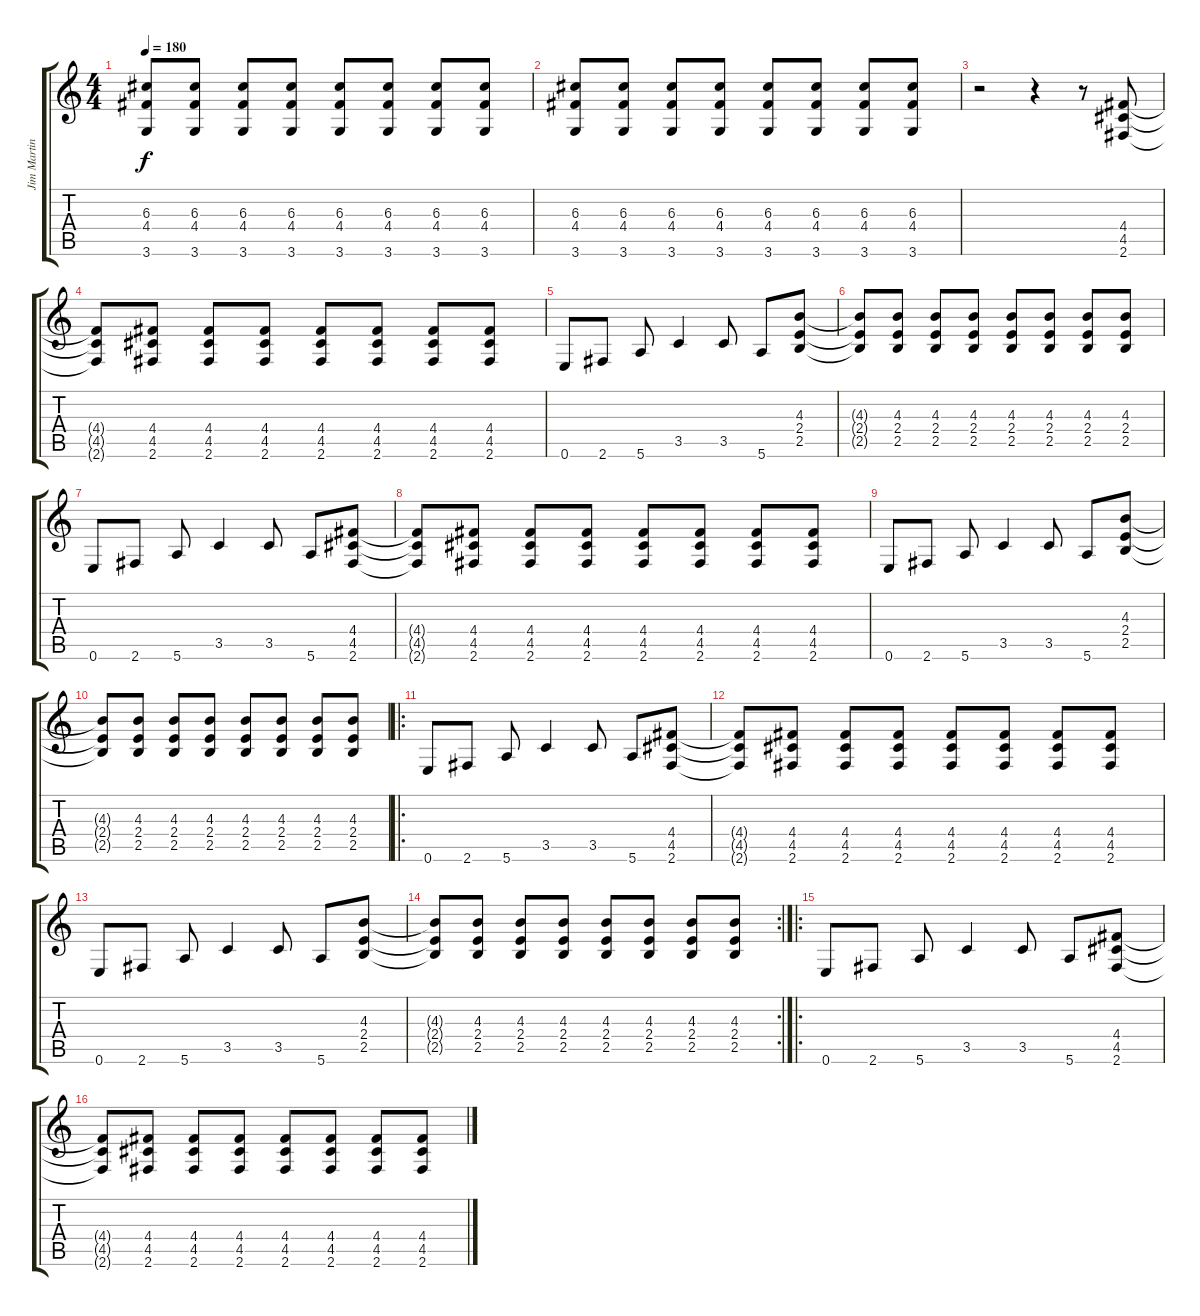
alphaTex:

\track ("Jim Martin 2" "Jim Martin") {instrument distortionguitar}
\staff {score tabs}
\tuning (E4 B3 G3 D3 A2 E2) {hide}
\ts (4 4)
\tempo 180
\clef g2
\ks c
(6.3 4.4 3.6).8{dy f} (6.3 4.4 3.6).8 (6.3 4.4 3.6).8 (6.3 4.4 3.6).8 (6.3 4.4 3.6).8 (6.3 4.4 3.6).8 (6.3 4.4 3.6).8 (6.3 4.4 3.6).8 |
(6.3 4.4 3.6).8 (6.3 4.4 3.6).8 (6.3 4.4 3.6).8 (6.3 4.4 3.6).8 (6.3 4.4 3.6).8 (6.3 4.4 3.6).8 (6.3 4.4 3.6).8 (6.3 4.4 3.6).8 |
r.2 r.4 r.8 (4.4 4.5 2.6).8 |
(4.4{t} 4.5{t} 2.6{t}).8 (4.4 4.5 2.6).8 (4.4 4.5 2.6).8 (4.4 4.5 2.6).8 (4.4 4.5 2.6).8 (4.4 4.5 2.6).8 (4.4 4.5 2.6).8 (4.4 4.5 2.6).8 |
0.6.8 2.6.8 5.6.8 3.5.4 3.5.8 5.6.8 (4.3 2.4 2.5).8 |
(4.3{t} 2.4{t} 2.5{t}).8 (4.3 2.4 2.5).8 (4.3 2.4 2.5).8 (4.3 2.4 2.5).8 (4.3 2.4 2.5).8 (4.3 2.4 2.5).8 (4.3 2.4 2.5).8 (4.3 2.4 2.5).8 |
0.6.8 2.6.8 5.6.8 3.5.4 3.5.8 5.6.8 (4.4 4.5 2.6).8 |
(4.4{t} 4.5{t} 2.6{t}).8 (4.4 4.5 2.6).8 (4.4 4.5 2.6).8 (4.4 4.5 2.6).8 (4.4 4.5 2.6).8 (4.4 4.5 2.6).8 (4.4 4.5 2.6).8 (4.4 4.5 2.6).8 |
0.6.8 2.6.8 5.6.8 3.5.4 3.5.8 5.6.8 (4.3 2.4 2.5).8 |
(4.3{t} 2.4{t} 2.5{t}).8 (4.3 2.4 2.5).8 (4.3 2.4 2.5).8 (4.3 2.4 2.5).8 (4.3 2.4 2.5).8 (4.3 2.4 2.5).8 (4.3 2.4 2.5).8 (4.3 2.4 2.5).8 |
\ro
0.6.8 2.6.8 5.6.8 3.5.4 3.5.8 5.6.8 (4.4 4.5 2.6).8 |
(4.4{t} 4.5{t} 2.6{t}).8 (4.4 4.5 2.6).8 (4.4 4.5 2.6).8 (4.4 4.5 2.6).8 (4.4 4.5 2.6).8 (4.4 4.5 2.6).8 (4.4 4.5 2.6).8 (4.4 4.5 2.6).8 |
0.6.8 2.6.8 5.6.8 3.5.4 3.5.8 5.6.8 (4.3 2.4 2.5).8 |
\rc 2
(4.3{t} 2.4{t} 2.5{t}).8 (4.3 2.4 2.5).8 (4.3 2.4 2.5).8 (4.3 2.4 2.5).8 (4.3 2.4 2.5).8 (4.3 2.4 2.5).8 (4.3 2.4 2.5).8 (4.3 2.4 2.5).8 |
\ro
0.6.8 2.6.8 5.6.8 3.5.4 3.5.8 5.6.8 (4.4 4.5 2.6).8 |
(4.4{t} 4.5{t} 2.6{t}).8 (4.4 4.5 2.6).8 (4.4 4.5 2.6).8 (4.4 4.5 2.6).8 (4.4 4.5 2.6).8 (4.4 4.5 2.6).8 (4.4 4.5 2.6).8 (4.4 4.5 2.6).8
